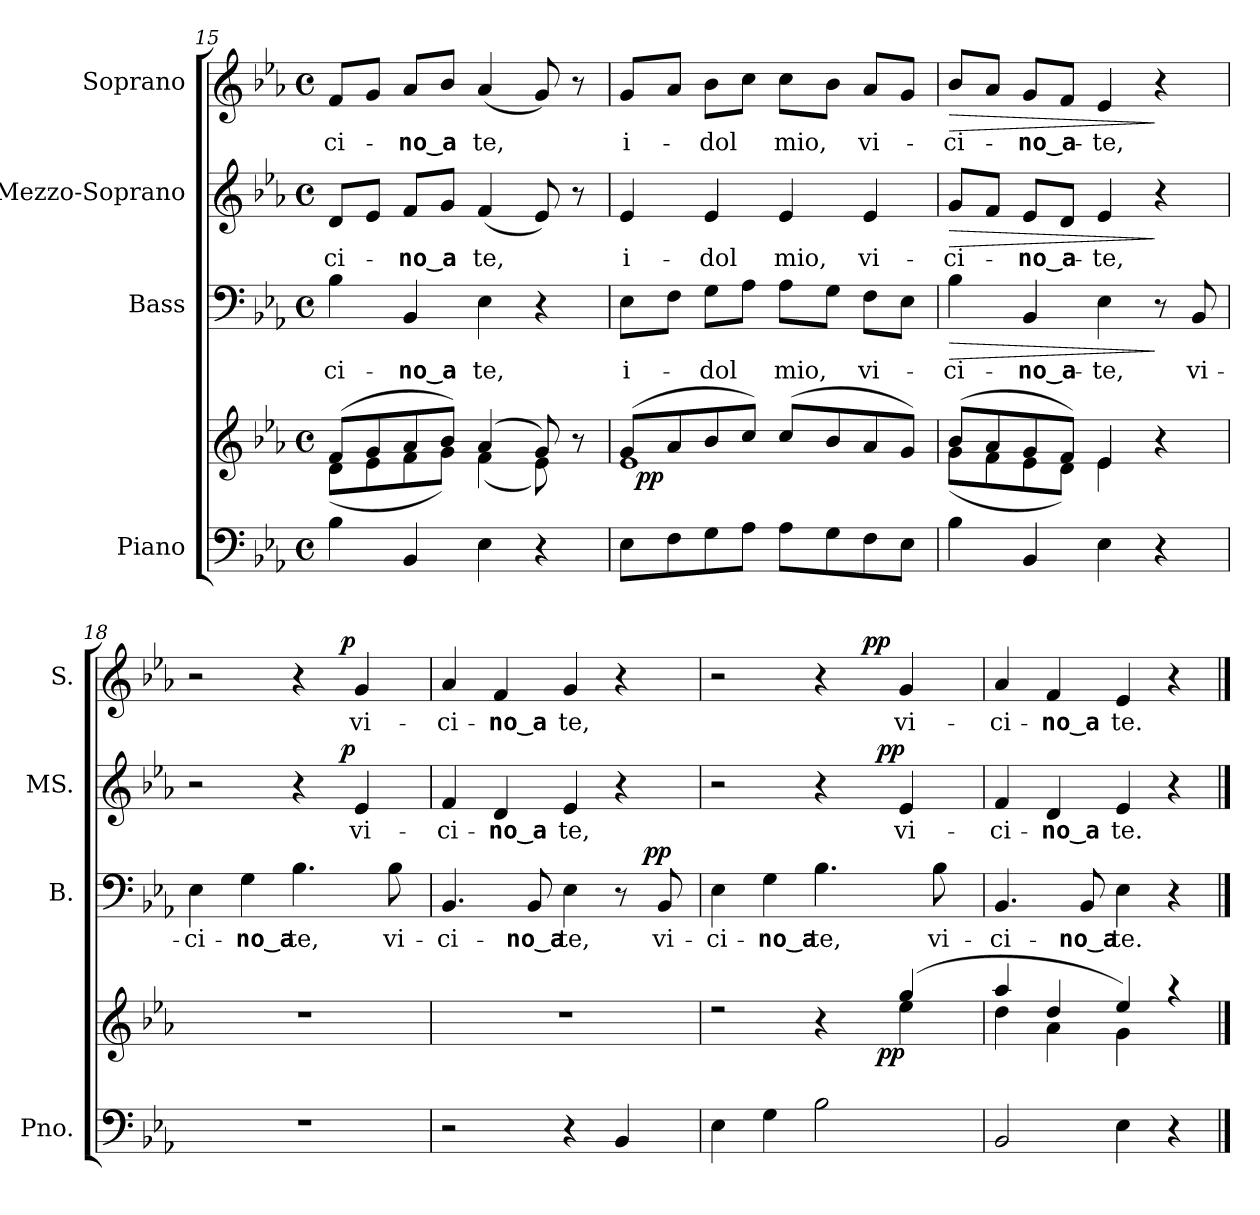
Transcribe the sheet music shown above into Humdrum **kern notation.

**kern	**kern	**dynam	**kern	**text	**dynam	**kern	**text	**dynam	**kern	**text	**dynam
*part4	*part4	*part4	*part3	*part3	*part3	*part2	*part2	*part2	*part1	*part1	*part1
*staff5	*staff4	*staff4/5	*staff3	*staff3	*staff3	*staff2	*staff2	*staff2	*staff1	*staff1	*staff1
*I"Piano	*	*	*I"Bass	*	*	*I"Mezzo-Soprano	*	*	*I"Soprano	*	*
*I'Pno.	*	*	*I'B.	*	*	*I'MS.	*	*	*I'S.	*	*
!!LO:PB:g=z
*clefF4	*clefG2	*	*clefF4	*	*	*clefG2	*	*	*clefG2	*	*
*k[b-e-a-]	*k[b-e-a-]	*	*k[b-e-a-]	*	*	*k[b-e-a-]	*	*	*k[b-e-a-]	*	*
*E-:	*E-:	*	*E-:	*	*	*E-:	*	*	*E-:	*	*
*M4/4	*M4/4	*	*M4/4	*	*	*M4/4	*	*	*M4/4	*	*
*met(c)	*met(c)	*	*met(c)	*	*	*met(c)	*	*	*met(c)	*	*
=15	=15	=15	=15	=15	=15	=15	=15	=15	=15	=15	=15
*	*^	*	*	*	*	*	*	*	*	*	*
!	!	!	!	!	!LO:LY:b	!	!	!LO:LY:b	!	!	!LO:LY:b	!
4B-\	(>8f/L	(<8d\L	.	4B-\	-ci-	.	8d/L	-ci-	.	8f/L	-ci-	.
.	8g/	8e-\	.	.	.	.	8e-/J	.	.	8g/J	.	.
!	!	!	!	!	!LO:LY:b	!	!	!LO:LY:b	!	!	!LO:LY:b	!
4BB-/	8a-/	8f\	.	4BB-/	-no‿a	.	8f/L	-no‿a	.	8a-/L	-no‿a	.
.	8b-/J)	8g\J)	.	.	.	.	8g/J	.	.	8b-/J	.	.
!	!	!	!	!	!LO:LY:b	!	!	!LO:LY:b	!	!	!LO:LY:b	!
4E-\	(>4a-/	(<4f\	.	4E-\	te,	.	(<4f/	te,	.	(<4a-/	te,	.
4r	8g/)	8e-\)	.	4r	.	.	8e-/)	.	.	8g/)	.	.
.	8r	8ryy	.	.	.	.	8r	.	.	8r	.	.
=16	=16	=16	=16	=16	=16	=16	=16	=16	=16	=16	=16	=16
!	!	!	!	!	!LO:LY:b	!	!	!LO:LY:b	!	!	!LO:LY:b	!
*	*	*^	*	*	*	*	*	*	*	*	*	*
8E-\L	(>8g/L	1e-	32ryy	.	8E-\L	i-	.	4e-/	i-	.	8g/L	i-	.
!	!	!	!	!LO:DY:b	!	!	!	!	!	!	!	!	!
.	.	.	2ryy	pp	.	.	.	.	.	.	.	.	.
8F\	8a-/	.	.	.	8F\J	.	.	.	.	.	8a-/J	.	.
!	!	!	!	!	!	!LO:LY:b	!	!	!LO:LY:b	!	!	!LO:LY:b	!
8G\	8b-/	.	.	.	8G\L	-dol	.	4e-/	-dol	.	8b-\L	-dol	.
8A-\J	8cc/J)	.	.	.	8A-\J	.	.	.	.	.	8cc\J	.	.
!	!	!	!	!	!	!LO:LY:b	!	!	!LO:LY:b	!	!	!LO:LY:b	!
8A-\L	(>8cc/L	.	.	.	8A-\L	mio,	.	4e-/	mio,	.	8cc\L	mio,	.
.	.	.	4...ryy	.	.	.	.	.	.	.	.	.	.
8G\	8b-/	.	.	.	8G\J	.	.	.	.	.	8b-\J	.	.
!	!	!	!	!	!	!LO:LY:b	!	!	!LO:LY:b	!	!	!LO:LY:b	!
8F\	8a-/	.	.	.	8F\L	vi-	.	4e-/	vi-	.	8a-/L	vi-	.
8E-\J	8g/J)	.	.	.	8E-\J	.	.	.	.	.	8g/J	.	.
=17	=17	=17	=17	=17	=17	=17	=17	=17	=17	=17	=17	=17	=17
!	!	!	!	!	!	!LO:LY:b	!LO:HP:b	!	!LO:LY:b	!LO:HP:b	!	!LO:LY:b	!LO:HP:b
*	*	*v	*v	*	*	*	*	*	*	*	*	*	*
4B-\	(>8b-/L	(<8g\L	.	4B-\	-ci-	>	8g/L	-ci-	>	8b-/L	-ci-	>
.	8a-/	8f\	.	.	.	.	8f/J	.	.	8a-/J	.	.
!	!	!	!	!	!LO:LY:b	!	!	!LO:LY:b	!	!	!LO:LY:b	!
4BB-/	8g/	8e-\	.	4BB-/	-no‿a-	.	8e-/L	-no‿a-	.	8g/L	-no‿a-	.
.	8f/J)	8d\J)	.	.	.	.	8d/J	.	.	8f/J	.	.
!	!	!	!	!	!LO:LY:b	!	!	!LO:LY:b	!	!	!LO:LY:b	!
4E-\	4e-/	4e-\	.	4E-\	-te,	.	4e-/	-te,	.	4e-/	-te,	.
4r	4ra	4ryy	.	8r	.	]	4r	.	]	4r	.	]
!	!	!	!	!	!LO:LY:b	!	!	!	!	!	!	!
.	.	.	.	8BB-/	vi-	.	.	.	.	.	.	.
*	*v	*v	*	*	*	*	*	*	*	*	*	*
=18	=18	=18	=18	=18	=18	=18	=18	=18	=18	=18	=18
!	!	!	!	!LO:LY:b	!	!	!	!	!	!	!
*	*	*	*	*	*	*^	*	*	*^	*	*
1r	1r	.	4E-\	-ci-	.	2r	2ryy	.	.	2r	2ryy	.	.
!	!	!	!	!LO:LY:b	!	!	!	!	!	!	!	!	!
.	.	.	4G\	-no‿a	.	.	.	.	.	.	.	.	.
!	!	!	!	!LO:LY:b	!	!	!	!	!	!	!	!	!
.	.	.	4.B-\	te,	.	4r	8..ryy	.	.	4r	8..ryy	.	.
!	!	!	!	!	!	!	!	!	!LO:DY:a	!	!	!	!LO:DY:a
.	.	.	.	.	.	.	4ryy	.	p	.	4ryy	.	p
!	!	!	!	!	!	!	!	!LO:LY:b	!	!	!	!LO:LY:b	!
.	.	.	.	.	.	4e-/	.	vi-	.	4g/	.	vi-	.
!	!	!	!	!LO:LY:b	!	!	!	!	!	!	!	!	!
.	.	.	8B-\	vi-	.	.	.	.	.	.	.	.	.
.	.	.	.	.	.	.	32ryy	.	.	.	32ryy	.	.
!!LO:LB:g=z
=19	=19	=19	=19	=19	=19	=19	=19	=19	=19	=19	=19	=19	=19
!	!	!	!	!LO:LY:b	!	!	!	!LO:LY:b	!	!	!	!LO:LY:b	!
*	*	*	*	*	*	*v	*v	*	*	*	*	*	*
*	*	*	*^	*	*	*	*	*	*v	*v	*	*
2r	1r	.	4.BB-/	2ryy	-ci-	.	4f/	-ci-	.	4a-/	-ci-	.
!	!	!	!	!	!	!	!	!LO:LY:b	!	!	!LO:LY:b	!
.	.	.	.	.	.	.	4d/	-no‿a	.	4f/	-no‿a	.
!	!	!	!	!	!LO:LY:b	!	!	!	!	!	!	!
.	.	.	8BB-/	.	-no‿a	.	.	.	.	.	.	.
!	!	!	!	!	!LO:LY:b	!	!	!LO:LY:b	!	!	!LO:LY:b	!
4r	.	.	4E-\	4ryy	te,	.	4e-/	te,	.	4g/	te,	.
4BB-/	.	.	8r	16.ryy	.	.	4r	.	.	4r	.	.
!	!	!	!	!	!	!LO:DY:a	!	!	!	!	!	!
.	.	.	.	8ryy	.	pp	.	.	.	.	.	.
!	!	!	!	!	!LO:LY:b	!	!	!	!	!	!	!
.	.	.	8BB-/	.	vi-	.	.	.	.	.	.	.
.	.	.	.	32ryy	.	.	.	.	.	.	.	.
=20	=20	=20	=20	=20	=20	=20	=20	=20	=20	=20	=20	=20
*	*^	*	*	*	*	*	*	*	*	*	*	*
!	!	!	!	!	!	!LO:LY:b	!	!	!	!	!	!	!
*	*	*^	*	*v	*v	*	*	*^	*	*	*^	*	*
4E-\	2rdd	2ryy	2ryy	.	4E-\	-ci-	.	2r	2ryy	.	.	2r	2ryy	.	.
!	!	!	!	!	!	!LO:LY:b	!	!	!	!	!	!	!	!	!
4G\	.	.	.	.	4G\	-no‿a	.	.	.	.	.	.	.	.	.
!	!	!	!	!	!	!LO:LY:b	!	!	!	!	!	!	!	!	!
2B-\	4r	4ryy	8.ryy	.	4.B-\	te,	.	4r	8.ryy	.	.	4r	8ryy	.	.
.	.	.	.	.	.	.	.	.	.	.	.	.	32ryy	.	.
!	!	!	!	!	!	!	!	!	!	!	!	!	!	!	!LO:DY:a
.	.	.	.	.	.	.	.	.	.	.	.	.	4ryy	.	pp
!	!	!	!	!LO:DY:b	!	!	!	!	!	!	!LO:DY:a	!	!	!	!
.	.	.	4ryy	pp	.	.	.	.	4ryy	.	pp	.	.	.	.
!	!	!	!	!	!	!	!	!	!	!LO:LY:b	!	!	!	!LO:LY:b	!
.	(>4gg/	4ee-\	.	.	.	.	.	4e-/	.	vi-	.	4g/	.	vi-	.
!	!	!	!	!	!	!LO:LY:b	!	!	!	!	!	!	!	!	!
.	.	.	.	.	8B-\	vi-	.	.	.	.	.	.	.	.	.
.	.	.	.	.	.	.	.	.	.	.	.	.	16.ryy	.	.
.	.	.	16ryy	.	.	.	.	.	16ryy	.	.	.	.	.	.
=21	=21	=21	=21	=21	=21	=21	=21	=21	=21	=21	=21	=21	=21	=21	=21
!	!	!	!	!	!	!LO:LY:b	!	!	!	!LO:LY:b	!	!	!	!LO:LY:b	!
*	*	*	*	*	*	*	*	*v	*v	*	*	*	*	*	*
*	*	*v	*v	*	*	*	*	*	*	*	*v	*v	*	*
2BB-/	4aa-/	4dd\	.	4.BB-/	-ci-	.	4f/	-ci-	.	4a-/	-ci-	.
!	!	!	!	!	!	!	!	!LO:LY:b	!	!	!LO:LY:b	!
.	4dd/	4a-\	.	.	.	.	4d/	-no‿a	.	4f/	-no‿a	.
!	!	!	!	!	!LO:LY:b	!	!	!	!	!	!	!
.	.	.	.	8BB-/	-no‿a	.	.	.	.	.	.	.
!	!	!	!	!	!LO:LY:b	!	!	!LO:LY:b	!	!	!LO:LY:b	!
4E-\	4ee-/)	4g\	.	4E-\	te.	.	4e-/	te.	.	4e-/	te.	.
4r	4raa	4ryy	.	4r	.	.	4r	.	.	4r	.	.
*	*v	*v	*	*	*	*	*	*	*	*	*	*
==	==	==	==	==	==	==	==	==	==	==	==
*-	*-	*-	*-	*-	*-	*-	*-	*-	*-	*-	*-
